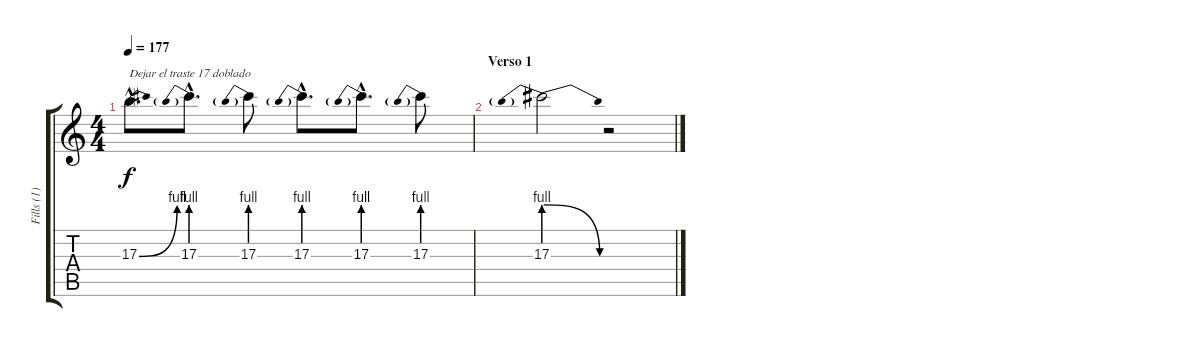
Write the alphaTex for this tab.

\track ("Fills (1)" "Fills (1)") {instrument distortionguitar}
\staff {score tabs}
\tuning (Eb4 Bb3 Gb3 Db3 Ab2 Eb2) {hide}
\ts (4 4)
\tempo 177
\clef g2
\ks c
17.3{be (bend 0 0 60 4) hac}.8{d txt "Dejar el traste 17 doblado" dy f} 17.3{be (prebend 0 4 60 4) hac}.8{d} 17.3{be (prebend 0 4 60 4)}.8 17.3{be (prebend 0 4 60 4) hac}.8{d} 17.3{be (prebend 0 4 60 4) hac}.8{d} 17.3{be (prebend 0 4 60 4)}.8 |
\section ("" "Verso 1")
17.3{be (prebendrelease 0 4 60 0)}.2 r.2
